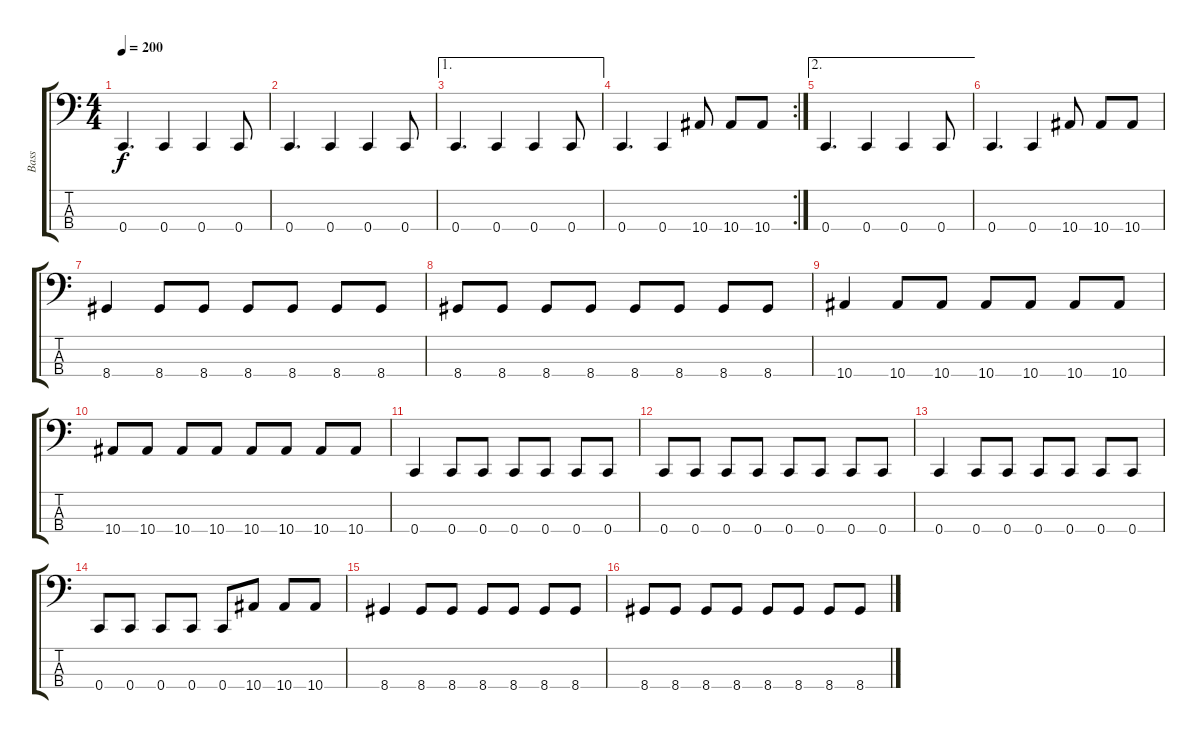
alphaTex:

\track ("Bass" "Bass") {instrument electricbassfinger}
\staff {score tabs}
\tuning (F2 C2 G1 C1) {hide}
\ts (4 4)
\tempo 200
\clef f4
\ks c
0.4.4{d dy f} 0.4.4 0.4.4 0.4.8 |
0.4.4{d} 0.4.4 0.4.4 0.4.8 |
\ae 1
0.4.4{d} 0.4.4 0.4.4 0.4.8 |
\rc 2
0.4.4{d} 0.4.4 10.4.8 10.4.8 10.4.8 |
\ae 2
0.4.4{d} 0.4.4 0.4.4 0.4.8 |
0.4.4{d} 0.4.4 10.4.8 10.4.8 10.4.8 |
8.4.4 8.4.8 8.4.8 8.4.8 8.4.8 8.4.8 8.4.8 |
8.4.8 8.4.8 8.4.8 8.4.8 8.4.8 8.4.8 8.4.8 8.4.8 |
10.4.4 10.4.8 10.4.8 10.4.8 10.4.8 10.4.8 10.4.8 |
10.4.8 10.4.8 10.4.8 10.4.8 10.4.8 10.4.8 10.4.8 10.4.8 |
0.4.4 0.4.8 0.4.8 0.4.8 0.4.8 0.4.8 0.4.8 |
0.4.8 0.4.8 0.4.8 0.4.8 0.4.8 0.4.8 0.4.8 0.4.8 |
0.4.4 0.4.8 0.4.8 0.4.8 0.4.8 0.4.8 0.4.8 |
0.4.8 0.4.8 0.4.8 0.4.8 0.4.8 10.4.8 10.4.8 10.4.8 |
8.4.4 8.4.8 8.4.8 8.4.8 8.4.8 8.4.8 8.4.8 |
8.4.8 8.4.8 8.4.8 8.4.8 8.4.8 8.4.8 8.4.8 8.4.8
